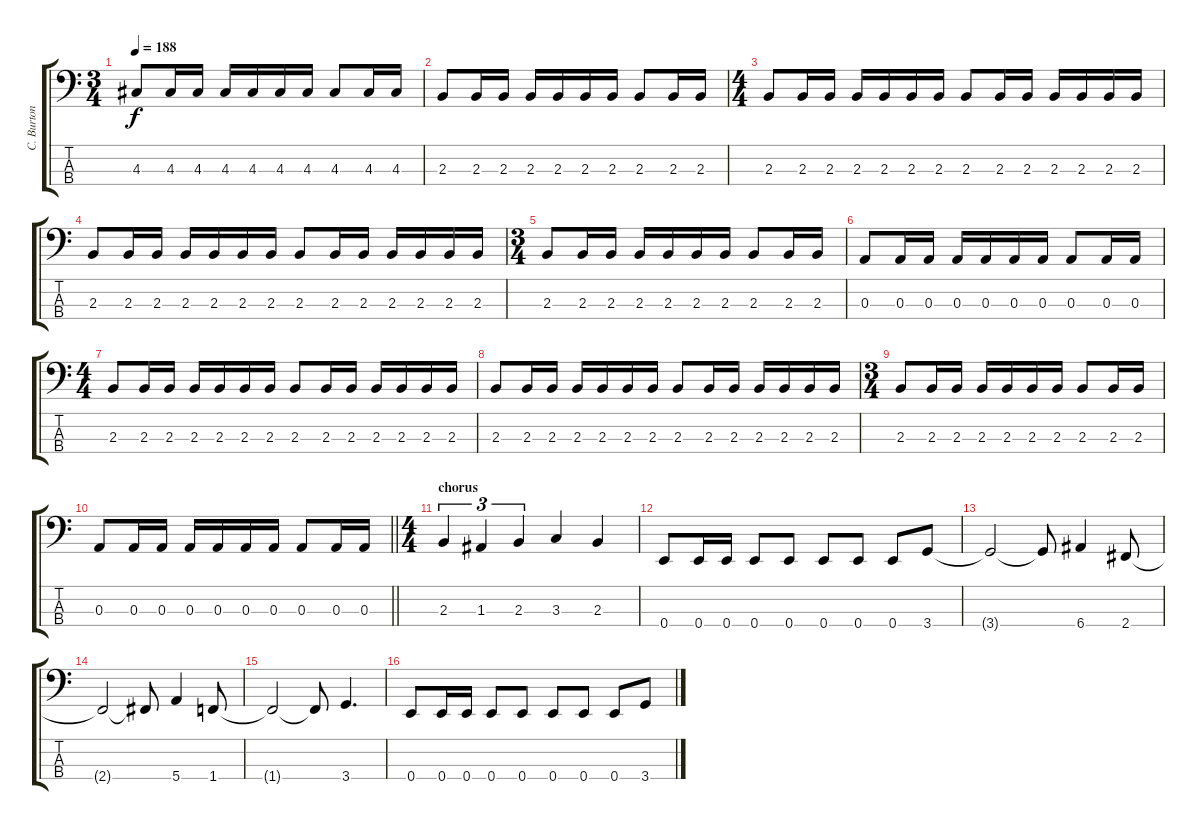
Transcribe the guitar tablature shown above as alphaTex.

\track ("C. Burton - Bass" "C. Burton ") {instrument electricbassfinger}
\staff {score tabs}
\tuning (G2 D2 A1 E1) {hide}
\ts (3 4)
\tempo 188
\clef f4
\ks c
4.3.8{dy f} 4.3.16 4.3.16 4.3.16 4.3.16 4.3.16 4.3.16 4.3.8 4.3.16 4.3.16 |
2.3.8 2.3.16 2.3.16 2.3.16 2.3.16 2.3.16 2.3.16 2.3.8 2.3.16 2.3.16 |
\ts (4 4)
2.3.8 2.3.16 2.3.16 2.3.16 2.3.16 2.3.16 2.3.16 2.3.8 2.3.16 2.3.16 2.3.16 2.3.16 2.3.16 2.3.16 |
2.3.8 2.3.16 2.3.16 2.3.16 2.3.16 2.3.16 2.3.16 2.3.8 2.3.16 2.3.16 2.3.16 2.3.16 2.3.16 2.3.16 |
\ts (3 4)
2.3.8 2.3.16 2.3.16 2.3.16 2.3.16 2.3.16 2.3.16 2.3.8 2.3.16 2.3.16 |
0.3.8 0.3.16 0.3.16 0.3.16 0.3.16 0.3.16 0.3.16 0.3.8 0.3.16 0.3.16 |
\ts (4 4)
2.3.8 2.3.16 2.3.16 2.3.16 2.3.16 2.3.16 2.3.16 2.3.8 2.3.16 2.3.16 2.3.16 2.3.16 2.3.16 2.3.16 |
2.3.8 2.3.16 2.3.16 2.3.16 2.3.16 2.3.16 2.3.16 2.3.8 2.3.16 2.3.16 2.3.16 2.3.16 2.3.16 2.3.16 |
\ts (3 4)
2.3.8 2.3.16 2.3.16 2.3.16 2.3.16 2.3.16 2.3.16 2.3.8 2.3.16 2.3.16 |
\barLineRight lightlight
0.3.8 0.3.16 0.3.16 0.3.16 0.3.16 0.3.16 0.3.16 0.3.8 0.3.16 0.3.16 |
\ts (4 4)
\section ("" "chorus")
2.3.4{tu (3 2)} 1.3.4{tu (3 2)} 2.3.4{tu (3 2)} 3.3.4 2.3.4 |
0.4.8 0.4.16 0.4.16 0.4.8 0.4.8 0.4.8 0.4.8 0.4.8 3.4.8 |
3.4{t}.2 3.4{t}.8 6.4.4 2.4.8 |
2.4{t}.2 2.4{t}.8 5.4.4 1.4.8 |
1.4{t}.2 1.4{t}.8 3.4.4{d} |
0.4.8 0.4.16 0.4.16 0.4.8 0.4.8 0.4.8 0.4.8 0.4.8 3.4.8
